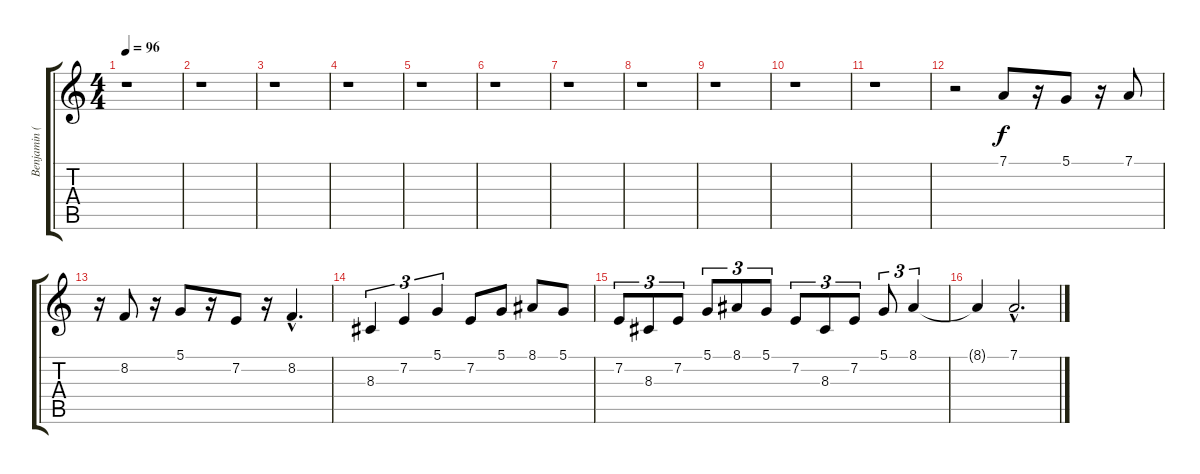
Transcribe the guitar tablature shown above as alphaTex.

\track ("Benjamin (KeybMid)" "Benjamin (") {instrument churchorgan}
\staff {score tabs}
\tuning (D4 A3 F3 C3 G2 D2) {hide}
\ts (4 4)
\section ("" "")
\tempo 96
\tempo 115
\tempo 96
\clef g2
\ks c
r.1{dy f instrument churchorgan} |
r.1 |
r.1 |
r.1 |
r.1 |
r.1 |
r.1 |
r.1 |
r.1 |
r.1 |
r.1 |
r.2 7.1.8{volume 13 balance 6 instrument churchorgan} r.16 5.1.8 r.16 7.1.8 |
r.16 8.2.8 r.16 5.1.8 r.16 7.2.8 r.16 8.2{hac}.4{d} |
8.3.4{tu (3 2)} 7.2.4{tu (3 2)} 5.1.4{tu (3 2)} 7.2.8 5.1.8 8.1.8 5.1.8 |
7.2.8{tu (3 2)} 8.3.8{tu (3 2)} 7.2.8{tu (3 2)} 5.1.8{tu (3 2)} 8.1.8{tu (3 2)} 5.1.8{tu (3 2)} 7.2.8{tu (3 2)} 8.3.8{tu (3 2)} 7.2.8{tu (3 2)} 5.1.8{tu (3 2)} 8.1.4{tu (3 2)} |
8.1{t}.4 7.1{hac}.2{d}
